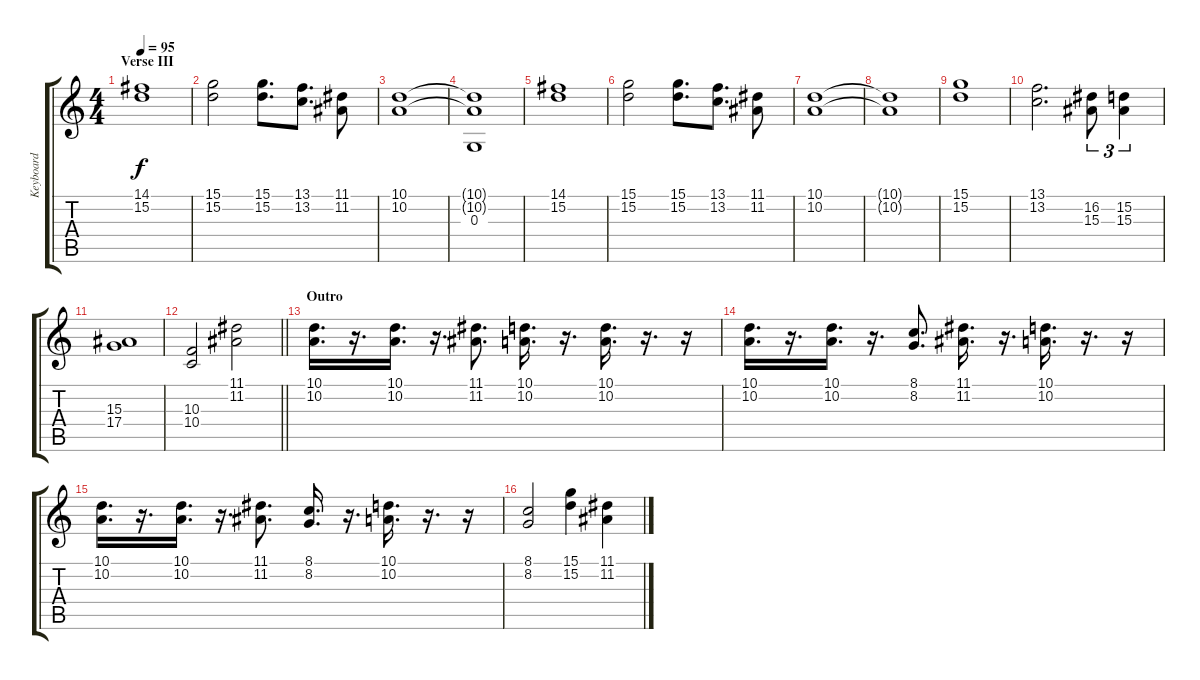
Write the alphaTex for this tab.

\track ("Keyboard" "Keyboard") {instrument stringensemble1}
\staff {score tabs}
\tuning (E4 B3 G3 D3 A2 E2) {hide}
\ts (4 4)
\section ("" "Verse III")
\tempo 95
\clef g2
\ks c
(14.1 15.2).1{dy f} |
(15.1 15.2).2 (15.1 15.2).8{d} (13.1 13.2).8{d} (11.1 11.2).8 |
(10.1 10.2).1 |
(10.1{t} 10.2{t} 0.3).1 |
(14.1 15.2).1 |
(15.1 15.2).2 (15.1 15.2).8{d} (13.1 13.2).8{d} (11.1 11.2).8 |
(10.1 10.2).1 |
(10.1{t} 10.2{t}).1 |
(15.1 15.2).1 |
(13.1 13.2).2{d} (16.2 15.3).8{tu (3 2)} (15.2 15.3).4{tu (3 2)} |
(15.3 17.4).1 |
\barLineRight lightlight
(10.3 10.4).2 (11.1 11.2).2 |
\section ("" "Outro")
(10.1 10.2).16{d} r.16{d} (10.1 10.2).16{d} r.16{d} (11.1 11.2).8{d} (10.1 10.2).16{d} r.16{d} (10.1 10.2).16{d} r.16{d} r.16 |
(10.1 10.2).16{d} r.16{d} (10.1 10.2).16{d} r.16{d} (8.1 8.2).8{d} (11.1 11.2).16{d} r.16{d} (10.1 10.2).16{d} r.16{d} r.16 |
(10.1 10.2).16{d} r.16{d} (10.1 10.2).16{d} r.16{d} (11.1 11.2).8{d} (8.1 8.2).16{d} r.16{d} (10.1 10.2).16{d} r.16{d} r.16 |
(8.1 8.2).2 (15.1 15.2).4 (11.1 11.2).4
